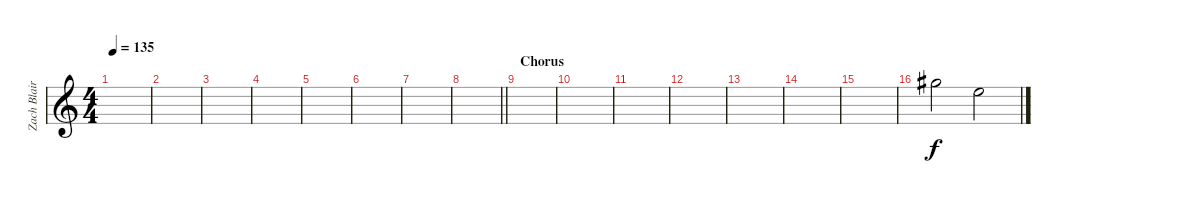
\track ("Zach Blair - Vocals Two" "Zach Blair") {instrument distortionguitar}
\staff {score}
\tuning (E4 B3 G3 D3 A2 E2) {hide}
\ts (4 4)
\tempo 135
\clef g2
\ks c
|
|
|
|
|
|
|
\barLineRight lightlight
|
\section ("" "Chorus")
|
|
|
|
|
|
|
13.3.2 9.3.2
